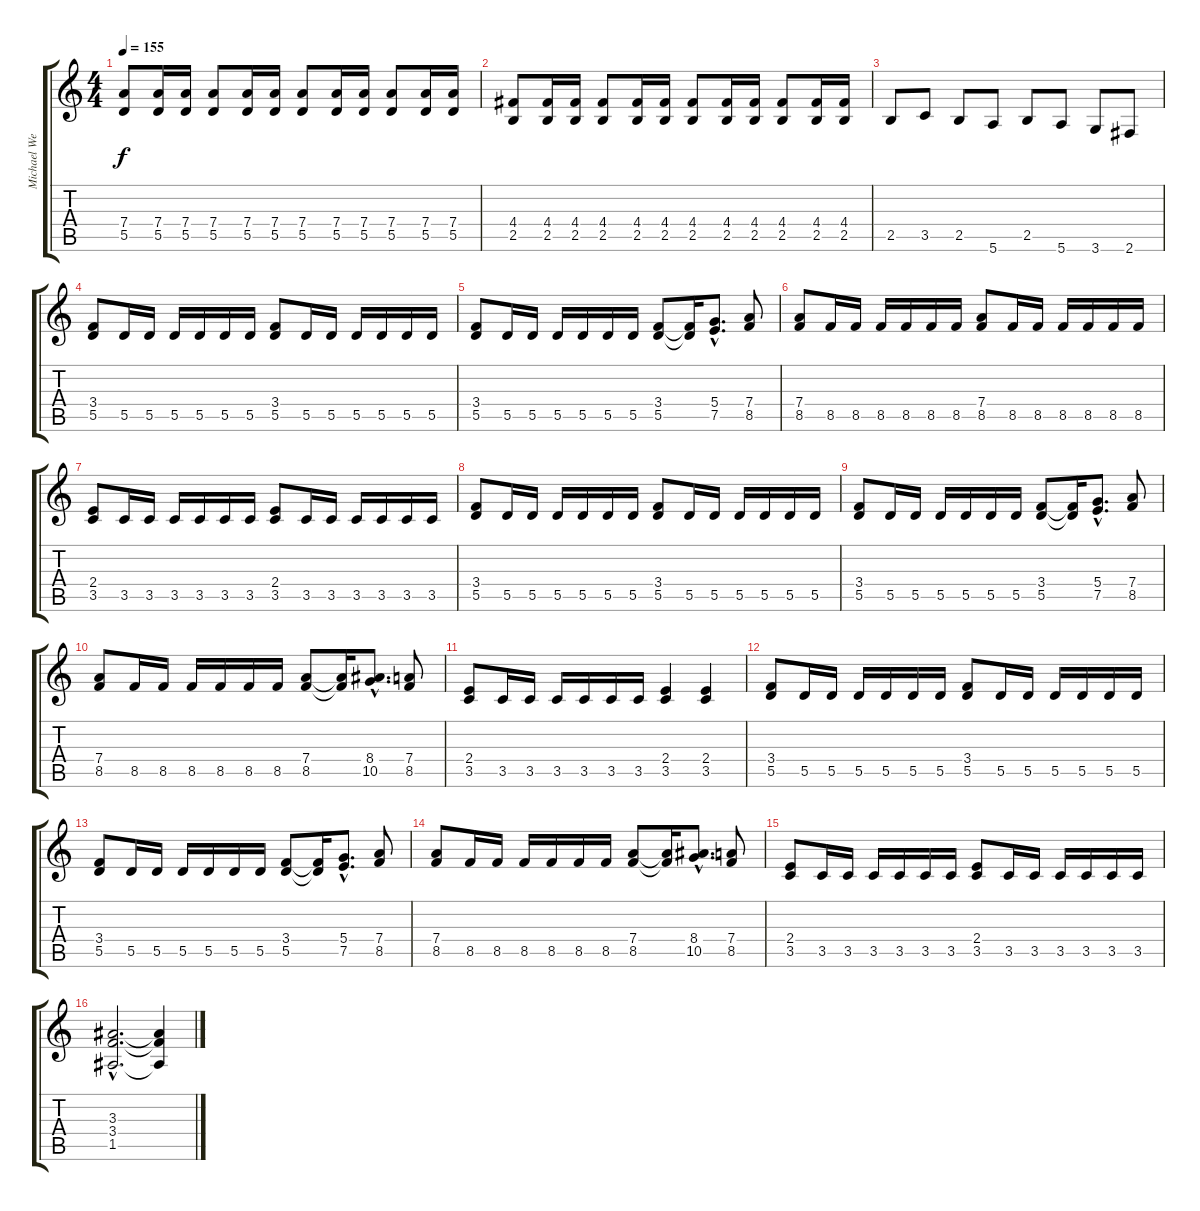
\track ("Michael Weikath" "Michael We") {instrument distortionguitar}
\staff {score tabs}
\tuning (E4 B3 G3 D3 A2 E2) {hide}
\ts (4 4)
\tempo 155
\clef g2
\ks c
(7.4 5.5).8{dy f} (7.4 5.5).16 (7.4 5.5).16 (7.4 5.5).8 (7.4 5.5).16 (7.4 5.5).16 (7.4 5.5).8 (7.4 5.5).16 (7.4 5.5).16 (7.4 5.5).8 (7.4 5.5).16 (7.4 5.5).16 |
(4.4 2.5).8 (4.4 2.5).16 (4.4 2.5).16 (4.4 2.5).8 (4.4 2.5).16 (4.4 2.5).16 (4.4 2.5).8 (4.4 2.5).16 (4.4 2.5).16 (4.4 2.5).8 (4.4 2.5).16 (4.4 2.5).16 |
2.5.8 3.5.8 2.5.8 5.6.8 2.5.8 5.6.8 3.6.8 2.6.8 |
(3.4 5.5).8 5.5.16 5.5.16 5.5.16 5.5.16 5.5.16 5.5.16 (3.4 5.5).8 5.5.16 5.5.16 5.5.16 5.5.16 5.5.16 5.5.16 |
(3.4 5.5).8 5.5.16 5.5.16 5.5.16 5.5.16 5.5.16 5.5.16 (3.4 5.5).8 (3.4{t} 5.5{t}).16 (5.4{hac} 7.5{hac}).8{d} (7.4 8.5).8 |
(7.4 8.5).8 8.5.16 8.5.16 8.5.16 8.5.16 8.5.16 8.5.16 (7.4 8.5).8 8.5.16 8.5.16 8.5.16 8.5.16 8.5.16 8.5.16 |
(2.4 3.5).8 3.5.16 3.5.16 3.5.16 3.5.16 3.5.16 3.5.16 (2.4 3.5).8 3.5.16 3.5.16 3.5.16 3.5.16 3.5.16 3.5.16 |
(3.4 5.5).8 5.5.16 5.5.16 5.5.16 5.5.16 5.5.16 5.5.16 (3.4 5.5).8 5.5.16 5.5.16 5.5.16 5.5.16 5.5.16 5.5.16 |
(3.4 5.5).8 5.5.16 5.5.16 5.5.16 5.5.16 5.5.16 5.5.16 (3.4 5.5).8 (3.4{t} 5.5{t}).16 (5.4{hac} 7.5{hac}).8{d} (7.4 8.5).8 |
(7.4 8.5).8 8.5.16 8.5.16 8.5.16 8.5.16 8.5.16 8.5.16 (7.4 8.5).8 (7.4{t} 8.5{t}).16 (8.4{hac} 10.5{hac}).8{d} (7.4 8.5).8 |
(2.4 3.5).8 3.5.16 3.5.16 3.5.16 3.5.16 3.5.16 3.5.16 (2.4 3.5).4 (2.4 3.5).4 |
(3.4 5.5).8 5.5.16 5.5.16 5.5.16 5.5.16 5.5.16 5.5.16 (3.4 5.5).8 5.5.16 5.5.16 5.5.16 5.5.16 5.5.16 5.5.16 |
(3.4 5.5).8 5.5.16 5.5.16 5.5.16 5.5.16 5.5.16 5.5.16 (3.4 5.5).8 (3.4{t} 5.5{t}).16 (5.4{hac} 7.5{hac}).8{d} (7.4 8.5).8 |
(7.4 8.5).8 8.5.16 8.5.16 8.5.16 8.5.16 8.5.16 8.5.16 (7.4 8.5).8 (7.4{t} 8.5{t}).16 (8.4{hac} 10.5{hac}).8{d} (7.4 8.5).8 |
(2.4 3.5).8 3.5.16 3.5.16 3.5.16 3.5.16 3.5.16 3.5.16 (2.4 3.5).8 3.5.16 3.5.16 3.5.16 3.5.16 3.5.16 3.5.16 |
(3.3{hac} 3.4{hac} 1.5{hac}).2{d} (3.3{t} 3.4{t} 1.5{t}).4
